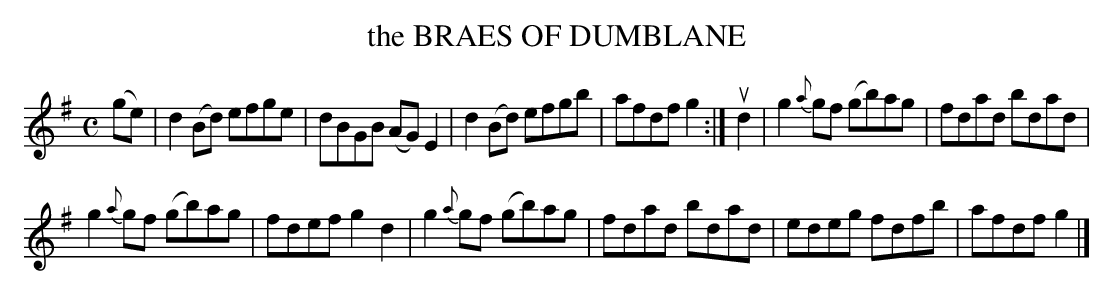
X:1
T: the BRAES OF DUMBLANE
M: C
L: 1/8
K: G
(ge) |\
d2(Bd) efge | dBGB (AG)E2 |\
d2(Bd) efgb | afdf g2 :|\
ud2 |\
g2{a}gf (gb)ag | fdad bdad |
g2{a}gf (gb)ag | fdef g2d2 |\
g2{a}gf (gb)ag | fdad bdad |\
edeg fdfb | afdf g2 |]
